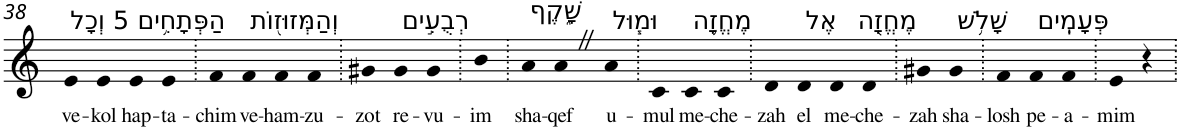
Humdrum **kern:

**kern	**text
*part1	*part1
*staff1	*staff1
*I"Piano	*
*I'Pno	*
!!LO:PB:g=z
*clefG2	*
*k[]	*
=38	=38
!LO:TX:a:t=5 וְכָל	!
!	!LO:LY:b
4e	ve-
!	!LO:LY:b
4e	-kol
!LO:TX:a:t=הַפְּתָחִ֥ים	!
!	!LO:LY:b
4e	hap-
!	!LO:LY:b
4e	-ta-
=39.	=39.
!	!LO:LY:b
4f	-chim
!LO:TX:a:t=וְהַמְּזוּז֖וֹת	!
!	!LO:LY:b
4f	ve-
!	!LO:LY:b
4f	-ham-
!	!LO:LY:b
4f	-zu-
=40.	=40.
!	!LO:LY:b
4g#X	-zot
!LO:TX:a:t=רְבֻעִ֣ים	!
!	!LO:LY:b
4g#	re-
!	!LO:LY:b
4g#	-vu-
=41.	=41.
!	!LO:LY:b
4b	-im
=42.	=42.
!LO:TX:a:t=שָׁ֑קֶף	!
!	!LO:LY:b
4a	sha-
!	!LO:LY:b
4aZ	-qef
!LO:TX:a:t=וּמ֧וּל	!
!	!LO:LY:b
4a	u-
=43.	=43.
!	!LO:LY:b
4c	-mul
!LO:TX:a:t=מֶחֱזָ֛ה	!
!	!LO:LY:b
4c	me-
!	!LO:LY:b
4c	-che-
=44.	=44.
!	!LO:LY:b
4d	-zah
!LO:TX:a:t=אֶל	!
!	!LO:LY:b
4d	el
!LO:TX:a:t=מֶחֱזָ֖ה	!
!	!LO:LY:b
4d	me-
!	!LO:LY:b
4d	-che-
=45.	=45.
!	!LO:LY:b
4g#X	-zah
!LO:TX:a:t=שָׁלֹ֥שׁ	!
!	!LO:LY:b
4g#	sha-
=46.	=46.
!	!LO:LY:b
4f	-losh
!LO:TX:a:t=פְּעָמִֽים	!
!	!LO:LY:b
4f	pe-
!	!LO:LY:b
4f	-a-
=47.	=47.
!	!LO:LY:b
4e	-mim
4r	.
=.	=.
*-	*-
